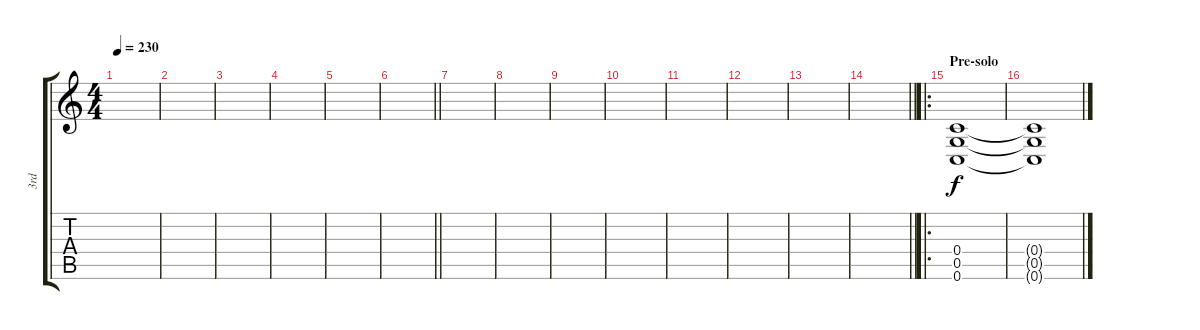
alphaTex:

\track ("3rd" "3rd") {instrument overdrivenguitar}
\staff {score tabs}
\tuning (D4 A3 F3 C3 G2 C2) {hide}
\ts (4 4)
\tempo 230
\clef g2
\ks c
|
|
|
|
|
\barLineRight lightlight
|
|
|
|
|
|
|
|
\barLineRight lightlight
|
\ro
\section ("" "Pre-solo")
(0.4 0.5 0.6).1{volume 13 balance 8} |
(0.4{t} 0.5{t} 0.6{t}).1
